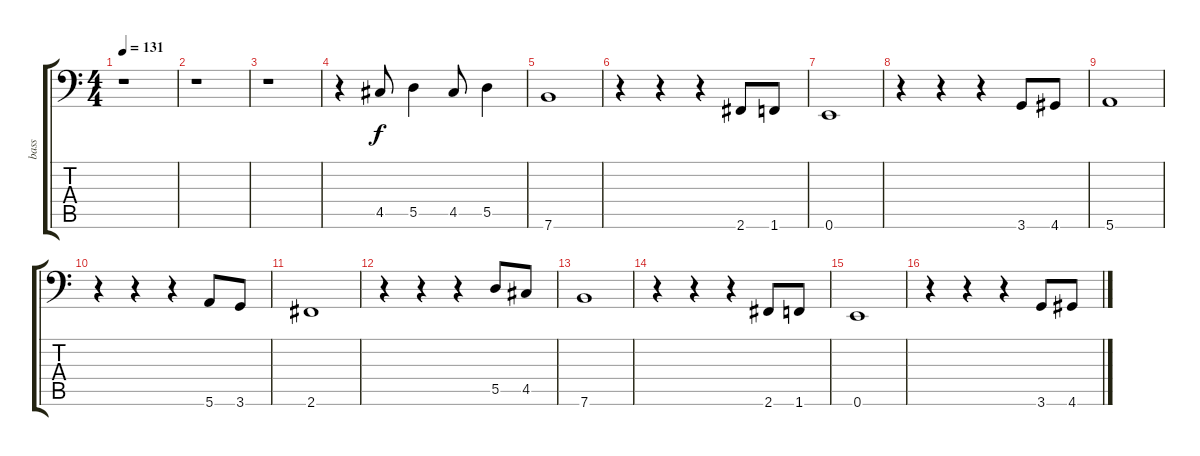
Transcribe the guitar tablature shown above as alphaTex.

\track ("bass" "bass") {instrument electricbassfinger}
\staff {score tabs}
\tuning (E4 B3 G2 D2 A1 E1) {hide}
\ts (4 4)
\tempo 131
\clef f4
\ks c
r.1{dy f instrument electricbassfinger} |
r.1 |
r.1 |
r.4 4.5.8 5.5.4 4.5.8 5.5.4 |
7.6.1 |
r.4 r.4 r.4 2.6.8 1.6.8 |
0.6.1 |
r.4 r.4 r.4 3.6.8 4.6.8 |
5.6.1 |
r.4 r.4 r.4 5.6.8 3.6.8 |
2.6.1 |
r.4 r.4 r.4 5.5.8 4.5.8 |
7.6.1 |
r.4 r.4 r.4 2.6.8 1.6.8 |
0.6.1 |
r.4 r.4 r.4 3.6.8 4.6.8
